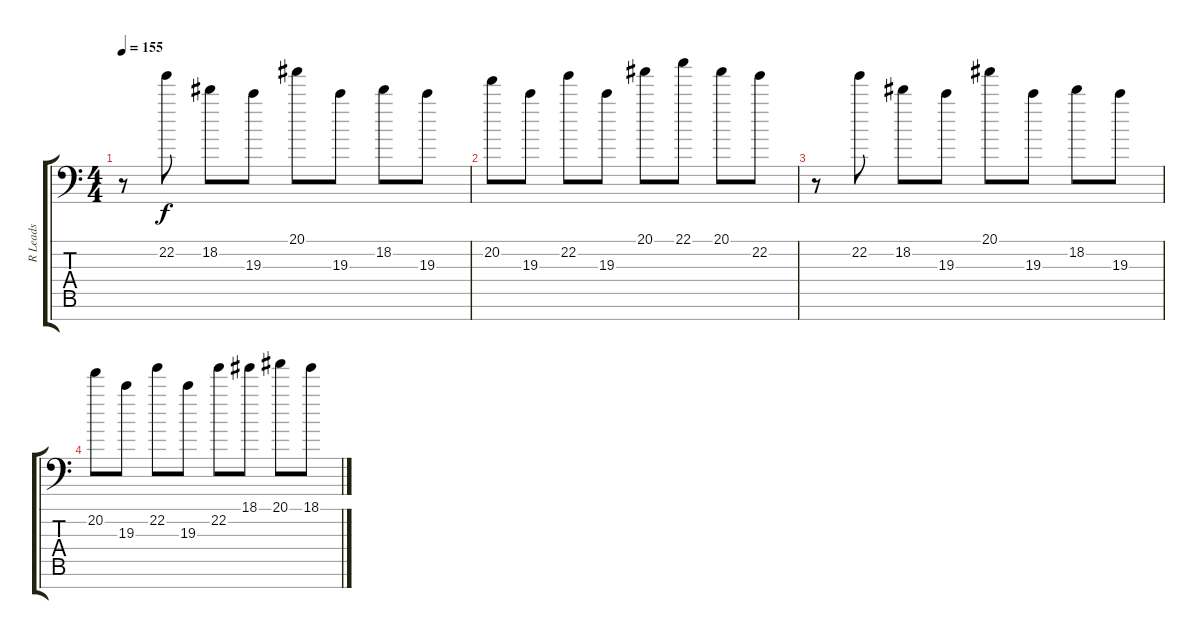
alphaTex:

\track ("R Leads" "R Leads") {instrument overdrivenguitar}
\staff {score tabs}
\tuning (D4 A3 F3 C3 G2 D2 G1) {hide}
\ts (4 4)
\tempo 155
\clef f4
\ks c
r.8{dy f} 22.2.8 18.2.8 19.3.8 20.1.8 19.3.8 18.2.8 19.3.8 |
20.2.8 19.3.8 22.2.8 19.3.8 20.1.8 22.1.8 20.1.8 22.2.8 |
r.8 22.2.8 18.2.8 19.3.8 20.1.8 19.3.8 18.2.8 19.3.8 |
20.2.8 19.3.8 22.2.8 19.3.8 22.2.8 18.1.8 20.1.8 18.1.8
